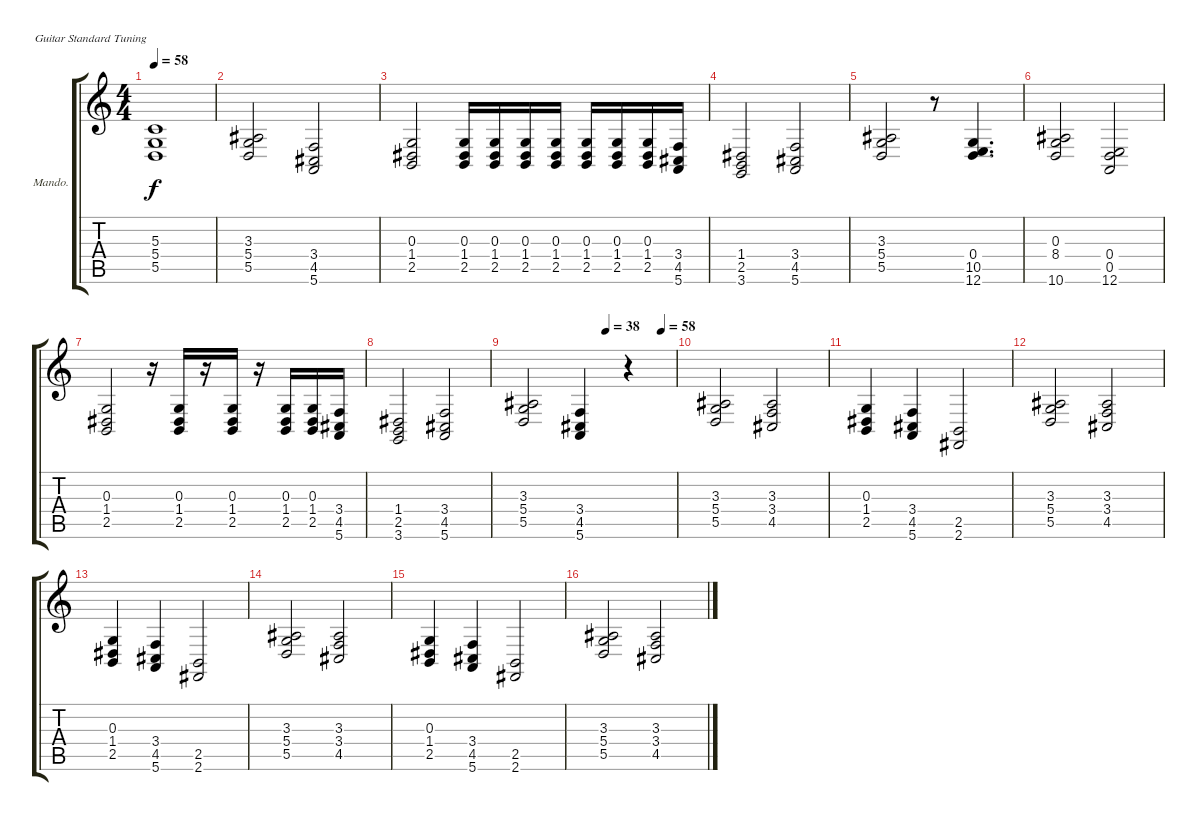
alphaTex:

\bracketExtendMode groupsimilarinstruments
\firstSystemTrackNameOrientation horizontal
\otherSystemsTrackNameOrientation horizontal
\track ("strings" "Mando.") {instrument stringensemble1}
\staff {score tabs}
\tuning (E4 B3 G3 D3 A2 E2)
\ts (4 4)
\tempo 58
\clef g2
\ks c
(5.3 5.4 5.5).1{dy f} |
(3.3 5.4 5.5).2 (3.4 4.5 5.6).2 |
(0.3 1.4 2.5).2 (0.3 1.4 2.5).16 (0.3 1.4 2.5).16 (0.3 1.4 2.5).16 (0.3 1.4 2.5).16 (0.3 1.4 2.5).16 (0.3 1.4 2.5).16 (0.3 1.4 2.5).16 (3.4 4.5 5.6).16 |
(1.4 2.5 3.6).2 (3.4 4.5 5.6).2 |
(3.3 5.4 5.5).2 r.8 (0.4 10.5 12.6).4{d} |
(0.3 8.4 10.6).2 (0.4 0.5 12.6).2 |
(0.3 1.4 2.5).2 r.16 (0.3 1.4 2.5).16 r.16 (0.3 1.4 2.5).16 r.16 (0.3 1.4 2.5).16 (0.3 1.4 2.5).16 (3.4 4.5 5.6).16 |
(1.4 2.5 3.6).2 (3.4 4.5 5.6).2 |
\tempo (38 0.53125)
\tempo (58 0.90625)
(3.3 5.4 5.5).2 (3.4 4.5 5.6).4 r.4 |
(3.3 5.4 5.5).2 (3.3 3.4 4.5).2 |
(0.3 1.4 2.5).4 (3.4 4.5 5.6).4 (2.5 2.6).2 |
(3.3 5.4 5.5).2 (3.3 3.4 4.5).2 |
(0.3 1.4 2.5).4 (3.4 4.5 5.6).4 (2.5 2.6).2 |
(3.3 5.4 5.5).2 (3.3 3.4 4.5).2 |
(0.3 1.4 2.5).4 (3.4 4.5 5.6).4 (2.5 2.6).2 |
(3.3 5.4 5.5).2 (3.3 3.4 4.5).2
